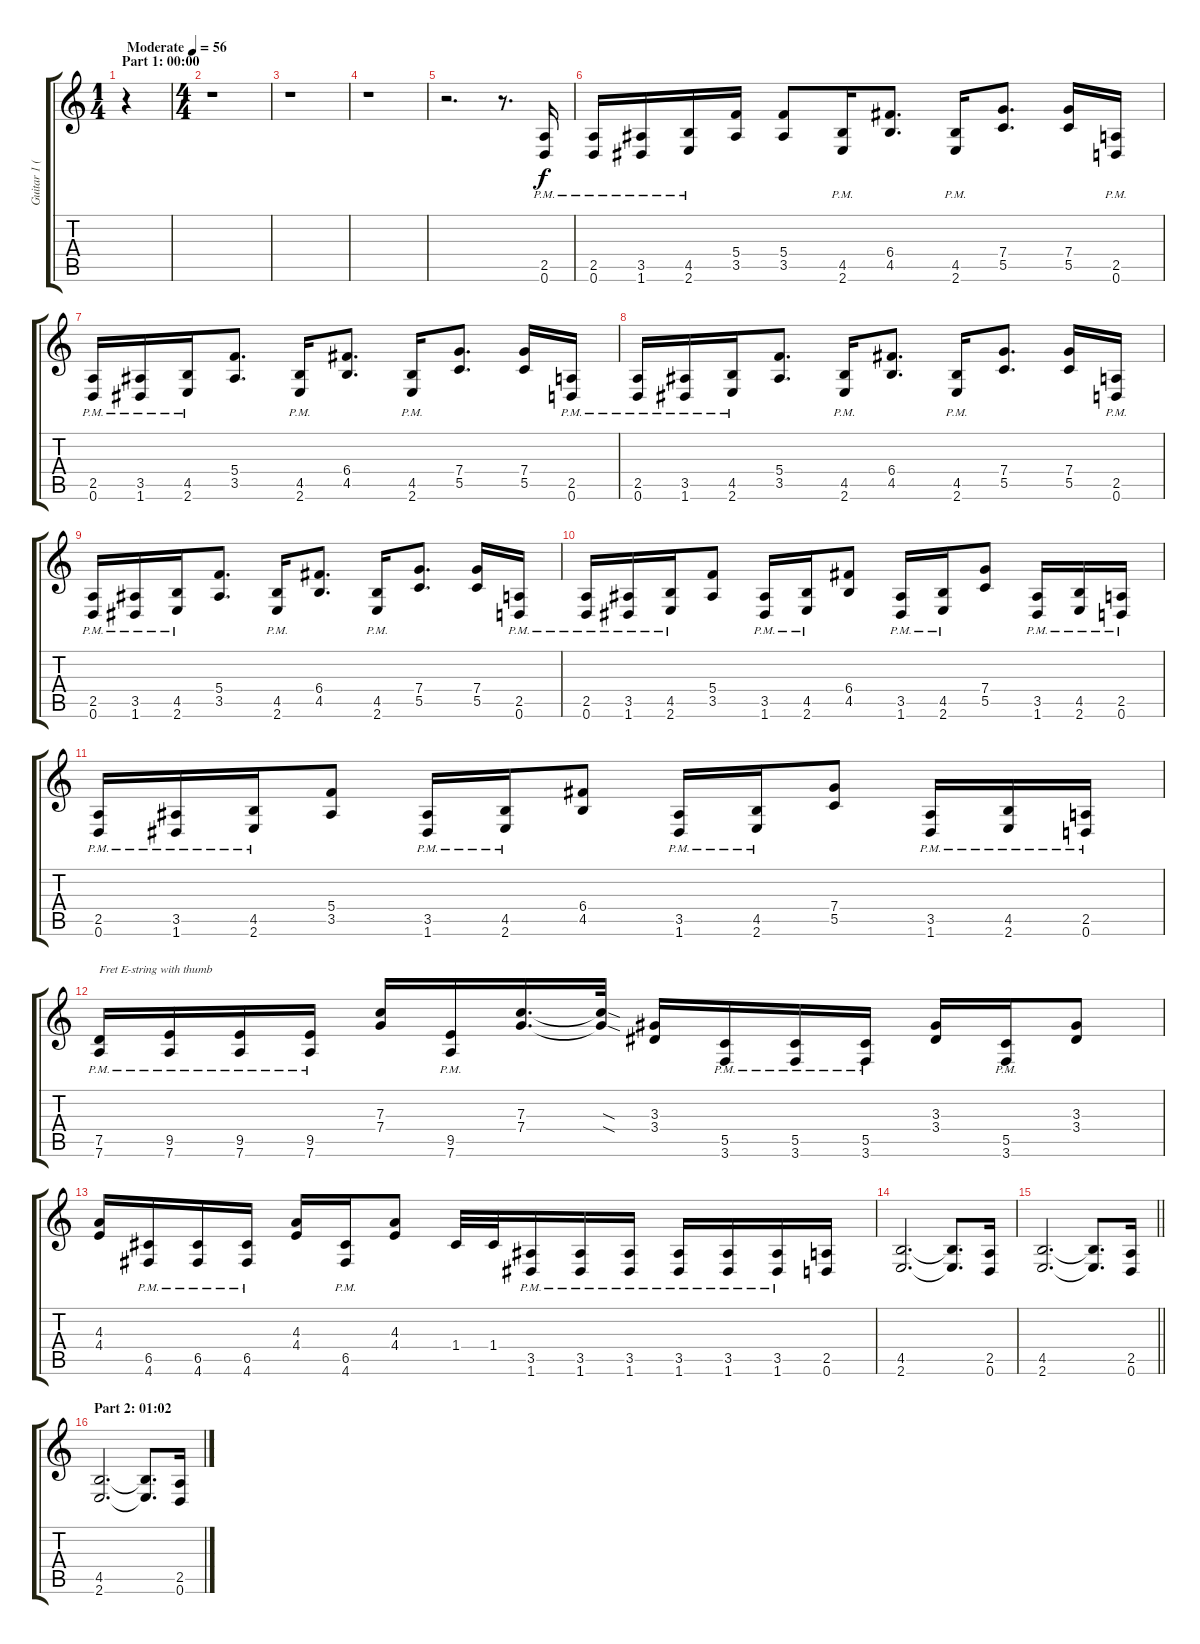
\track ("Guitar 1 (Distortion)" "Guitar 1 (") {instrument distortionguitar}
\staff {score tabs}
\tuning (D4 A3 F3 C3 G2 D2) {hide}
\ts (1 4)
\section ("" "Part 1: 00:00")
\tempo (56 "Moderate")
\clef g2
\ks c
r.4{dy f instrument distortionguitar} |
\ts (4 4)
r.1 |
r.1 |
r.1 |
r.2{d} r.8{d} (2.5{pm} 0.6{pm}).16 |
(2.5{pm} 0.6{pm}).16 (3.5{pm} 1.6{pm}).16 (4.5{pm} 2.6{pm}).16 (5.4 3.5).16 (5.4 3.5).8 (4.5{pm} 2.6{pm}).16 (6.4 4.5).8{d} (4.5{pm} 2.6{pm}).16 (7.4 5.5).8{d} (7.4 5.5).16 (2.5{pm} 0.6{pm}).16 |
(2.5{pm} 0.6{pm}).16 (3.5{pm} 1.6{pm}).16 (4.5{pm} 2.6{pm}).16 (5.4 3.5).8{d} (4.5{pm} 2.6{pm}).16 (6.4 4.5).8{d} (4.5{pm} 2.6{pm}).16 (7.4 5.5).8{d} (7.4 5.5).16 (2.5{pm} 0.6{pm}).16 |
(2.5{pm} 0.6{pm}).16 (3.5{pm} 1.6{pm}).16 (4.5{pm} 2.6{pm}).16 (5.4 3.5).8{d} (4.5{pm} 2.6{pm}).16 (6.4 4.5).8{d} (4.5{pm} 2.6{pm}).16 (7.4 5.5).8{d} (7.4 5.5).16 (2.5{pm} 0.6{pm}).16 |
(2.5{pm} 0.6{pm}).16 (3.5{pm} 1.6{pm}).16 (4.5{pm} 2.6{pm}).16 (5.4 3.5).8{d} (4.5{pm} 2.6{pm}).16 (6.4 4.5).8{d} (4.5{pm} 2.6{pm}).16 (7.4 5.5).8{d} (7.4 5.5).16 (2.5{pm} 0.6{pm}).16 |
(2.5{pm} 0.6{pm}).16 (3.5{pm} 1.6{pm}).16 (4.5{pm} 2.6{pm}).16 (5.4 3.5).8 (3.5{pm} 1.6{pm}).16 (4.5{pm} 2.6{pm}).16 (6.4 4.5).8 (3.5{pm} 1.6{pm}).16 (4.5{pm} 2.6{pm}).16 (7.4 5.5).8 (3.5{pm} 1.6{pm}).16 (4.5{pm} 2.6{pm}).16 (2.5{pm} 0.6{pm}).16 |
(2.5{pm} 0.6{pm}).16 (3.5{pm} 1.6{pm}).16 (4.5{pm} 2.6{pm}).16 (5.4 3.5).8 (3.5{pm} 1.6{pm}).16 (4.5{pm} 2.6{pm}).16 (6.4 4.5).8 (3.5{pm} 1.6{pm}).16 (4.5{pm} 2.6{pm}).16 (7.4 5.5).8 (3.5{pm} 1.6{pm}).16 (4.5{pm} 2.6{pm}).16 (2.5{pm} 0.6{pm}).16 |
(7.5{pm} 7.6{pm}).16{txt "Fret E-string with thumb"} (9.5{pm} 7.6{pm}).16 (9.5{pm} 7.6{pm}).16 (9.5{pm} 7.6{pm}).16 (7.3 7.4).16 (9.5{pm} 7.6{pm}).16 (7.3 7.4).16{d} (7.3{sod t} 7.4{sod t}).32 (3.3 3.4).16 (5.5{pm} 3.6{pm}).16 (5.5{pm} 3.6{pm}).16 (5.5{pm} 3.6{pm}).16 (3.3 3.4).16 (5.5{pm} 3.6{pm}).16 (3.3 3.4).8 |
(4.3 4.4).16 (6.5{pm} 4.6{pm}).16 (6.5{pm} 4.6{pm}).16 (6.5{pm} 4.6{pm}).16 (4.3 4.4).16 (6.5{pm} 4.6{pm}).16 (4.3 4.4).8 1.4.32 1.4.32 (3.5{pm} 1.6{pm}).16 (3.5{pm} 1.6{pm}).16 (3.5{pm} 1.6{pm}).16 (3.5{pm} 1.6{pm}).16 (3.5{pm} 1.6{pm}).16 (3.5{pm} 1.6{pm}).16 (2.5 0.6).16 |
(4.5 2.6).2{d} (4.5{t} 2.6{t}).8{d} (2.5 0.6).16 |
\barLineRight lightlight
(4.5 2.6).2{d} (4.5{t} 2.6{t}).8{d} (2.5 0.6).16 |
\section ("" "Part 2: 01:02")
(4.5 2.6).2{d volume 8} (4.5{t} 2.6{t}).8{d} (2.5 0.6).16
